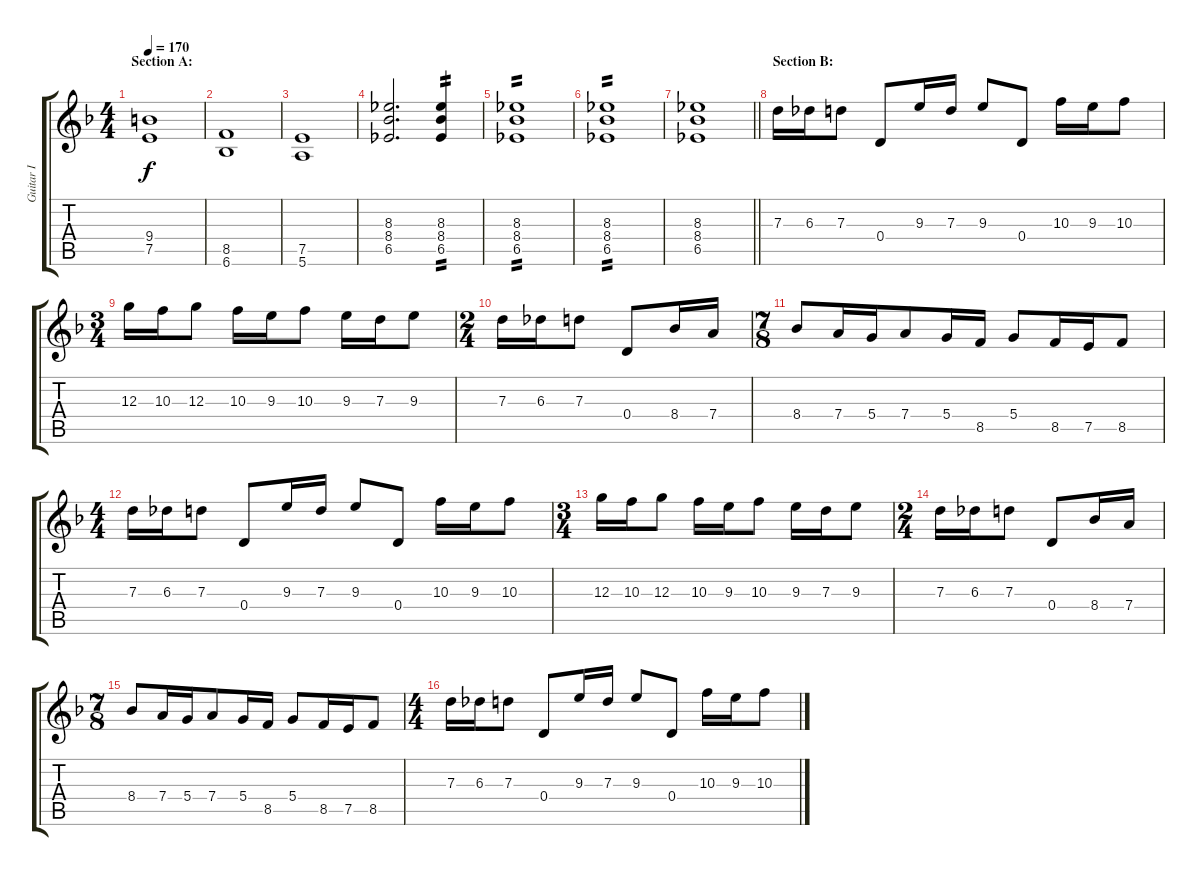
\track ("Guitar I" "Guitar I") {instrument overdrivenguitar}
\staff {score tabs}
\tuning (E4 B3 G3 D3 A2 E2) {hide}
\ts (4 4)
\section ("" "Section A:")
\tempo 170
\tempo 125
\tempo 170
\clef g2
\ks f
(9.4 7.5).1{dy f volume 13 balance 8 instrument overdrivenguitar} |
(8.5 6.6).1 |
(7.5 5.6).1 |
(8.3 8.4 6.5).2{d} (8.3 8.4 6.5).4{tp 2} |
(8.3 8.4 6.5).1{tp 2} |
(8.3 8.4 6.5).1{tp 2} |
\barLineRight lightlight
(8.3 8.4 6.5).1 |
\section ("" "Section B:")
7.3.16 6.3.16 7.3.8 0.4.8 9.3.16 7.3.16 9.3.8 0.4.8 10.3.16 9.3.16 10.3.8 |
\ts (3 4)
12.3.16 10.3.16 12.3.8 10.3.16 9.3.16 10.3.8 9.3.16 7.3.16 9.3.8 |
\ts (2 4)
7.3.16 6.3.16 7.3.8 0.4.8 8.4.16 7.4.16 |
\ts (7 8)
8.4.8 7.4.16 5.4.16 7.4.8 5.4.16 8.5.16 5.4.8 8.5.16 7.5.16 8.5.8 |
\ts (4 4)
7.3.16 6.3.16 7.3.8 0.4.8 9.3.16 7.3.16 9.3.8 0.4.8 10.3.16 9.3.16 10.3.8 |
\ts (3 4)
12.3.16 10.3.16 12.3.8 10.3.16 9.3.16 10.3.8 9.3.16 7.3.16 9.3.8 |
\ts (2 4)
7.3.16 6.3.16 7.3.8 0.4.8 8.4.16 7.4.16 |
\ts (7 8)
8.4.8 7.4.16 5.4.16 7.4.8 5.4.16 8.5.16 5.4.8 8.5.16 7.5.16 8.5.8 |
\ts (4 4)
7.3.16 6.3.16 7.3.8 0.4.8 9.3.16 7.3.16 9.3.8 0.4.8 10.3.16 9.3.16 10.3.8
